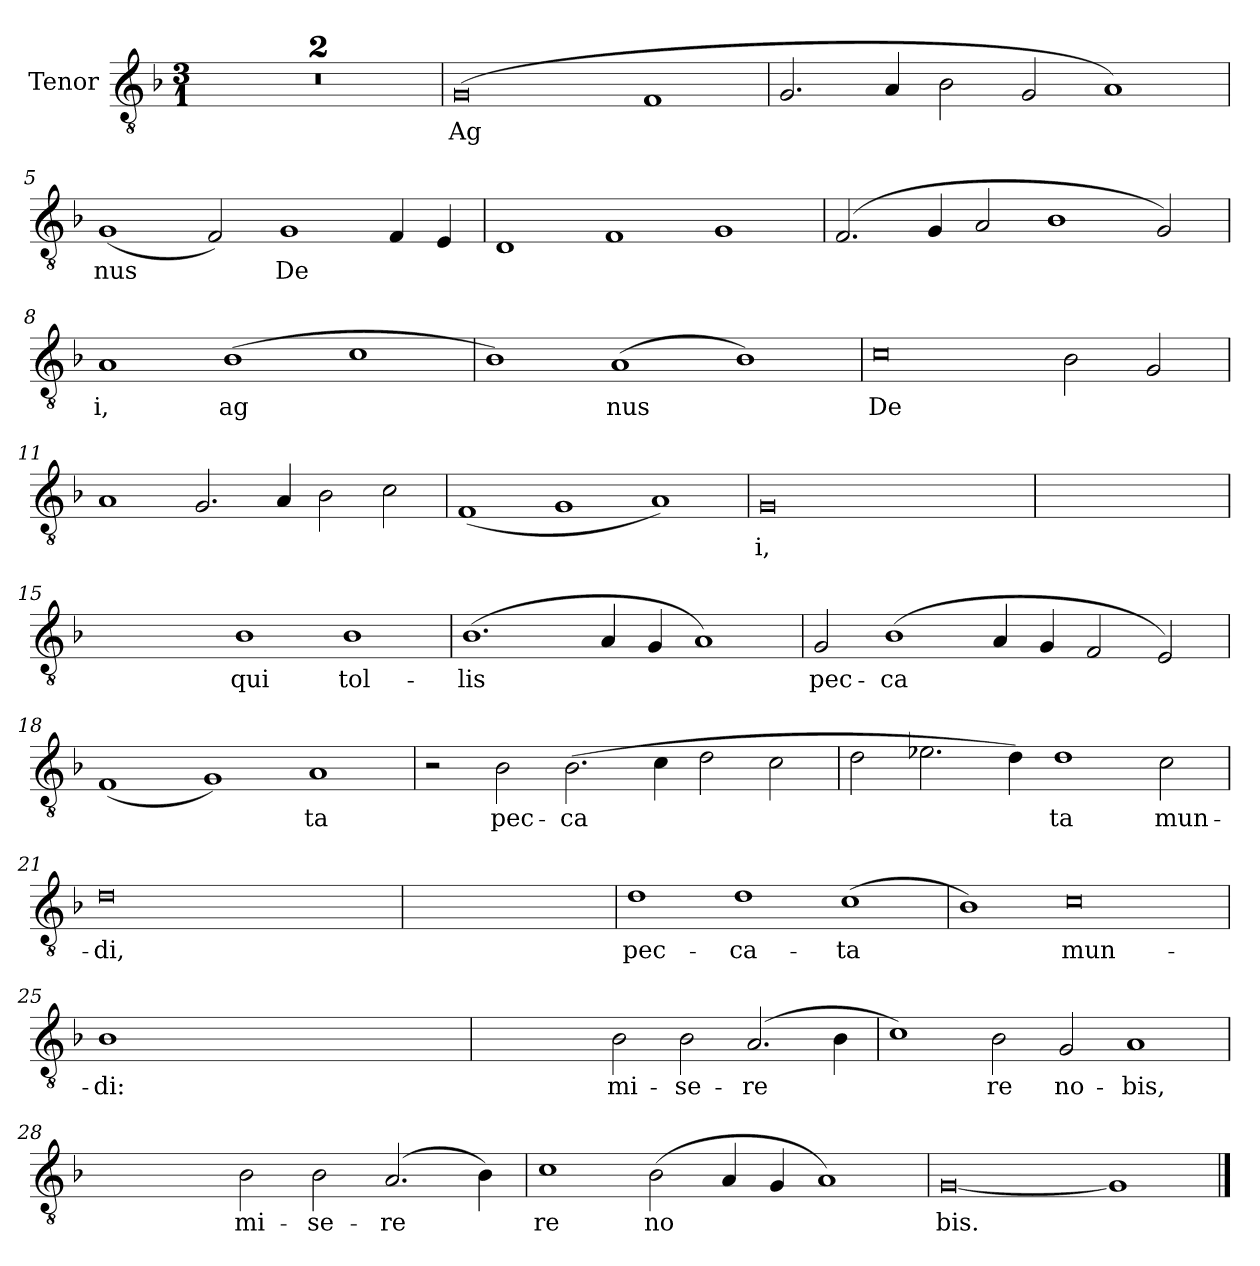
**kern	**text
*part1	*part1
*staff1	*staff1
*I"Tenor	*
*I'T	*
*clefGv2	*
*k[b-]	*
*M3/1	*
=1	=1
0.ryy	.
=2	=2
0.ryy	.
=3	=3
!	!LO:LY:b
(0G	Ag
1F	.
=4	=4
2.G/	.
4A/	.
2B-\	.
2G/	.
1A)	.
!!LO:LB:g=z
=5	=5
!	!LO:LY:b
(1G	nus
2F/)	.
!	!LO:LY:b
1G	De
4F/	.
4E/	.
=6	=6
1D	.
1F	.
1G	.
!!LO:LB:g=z
=7	=7
(2.F/	.
4G/	.
2A/	.
1B-	.
2G/)	.
=8	=8
!	!LO:LY:b
1A	i,
!	!LO:LY:b
(1B-	ag
1c	.
=9	=9
1B-)	.
!	!LO:LY:b
(1A	nus
1B-)	.
=10	=10
!	!LO:LY:b
0c	De
2B-\	.
2G/	.
!!LO:LB:g=z
=11	=11
1A	.
2.G/	.
4A/	.
2B-\	.
2c\	.
!!LO:LB:g=z
=12	=12
(1F	.
1G	.
1A)	.
=13	=13
!	!LO:LY:b
0G	i,
2ryy	.
2ryy	.
=14	=14
0.ryy	.
=15	=15
2ryy	.
2ryy	.
!	!LO:LY:b
1B-	qui
!	!LO:LY:b
1B-	tol-
!!LO:LB:g=z
=16	=16
!	!LO:LY:b
(1.B-	lis
4A/	.
4G/	.
1A)	.
=17	=17
!	!LO:LY:b
2G/	pec-
!	!LO:LY:b
(1B-	ca
4A/	.
4G/	.
2F/	.
2E/)	.
!!LO:LB:g=z
=18	=18
(1F	.
1G)	.
!	!LO:LY:b
1A	ta
=19	=19
2r	.
!	!LO:LY:b
2B-\	pec-
!	!LO:LY:b
(2.B-\	ca
4c\	.
2d\	.
2c\	.
=20	=20
2d\	.
2.e-X\	.
4d\)	.
!	!LO:LY:b
1d	ta
!	!LO:LY:b
2c\	mun-
=21	=21
!	!LO:LY:b
0d	di,
2ryy	.
2ryy	.
!!LO:LB:g=z
=22	=22
0.ryy	.
=23	=23
!	!LO:LY:b
1d	pec-
!	!LO:LY:b
1d	ca-
!	!LO:LY:b
(1c	ta
=24	=24
1B-)	.
!	!LO:LY:b
0c	mun-
=25	=25
!	!LO:LY:b
1B-	di:
2ryy	.
2ryy	.
2ryy	.
2ryy	.
!!LO:LB:g=z
=26	=26
2ryy	.
2ryy	.
!	!LO:LY:b
2B-\	mi-
!	!LO:LY:b
2B-\	se-
!	!LO:LY:b
(2.A/	re
4B-\	.
=27	=27
1c)	.
!	!LO:LY:b
2B-\	re
!	!LO:LY:b
2G/	no-
!	!LO:LY:b
1A	bis,
=28	=28
2ryy	.
2ryy	.
!	!LO:LY:b
2B-\	mi-
!	!LO:LY:b
2B-\	se-
!	!LO:LY:b
(2.A/	re
4B-\)	.
!!LO:LB:g=z
=29	=29
!	!LO:LY:b
1c	re
!	!LO:LY:b
(2B-\	no
4A/	.
4G/	.
1A)	.
=30	=30
!	!LO:LY:b
[0G	bis.
1G]	.
==	==
*-	*-
